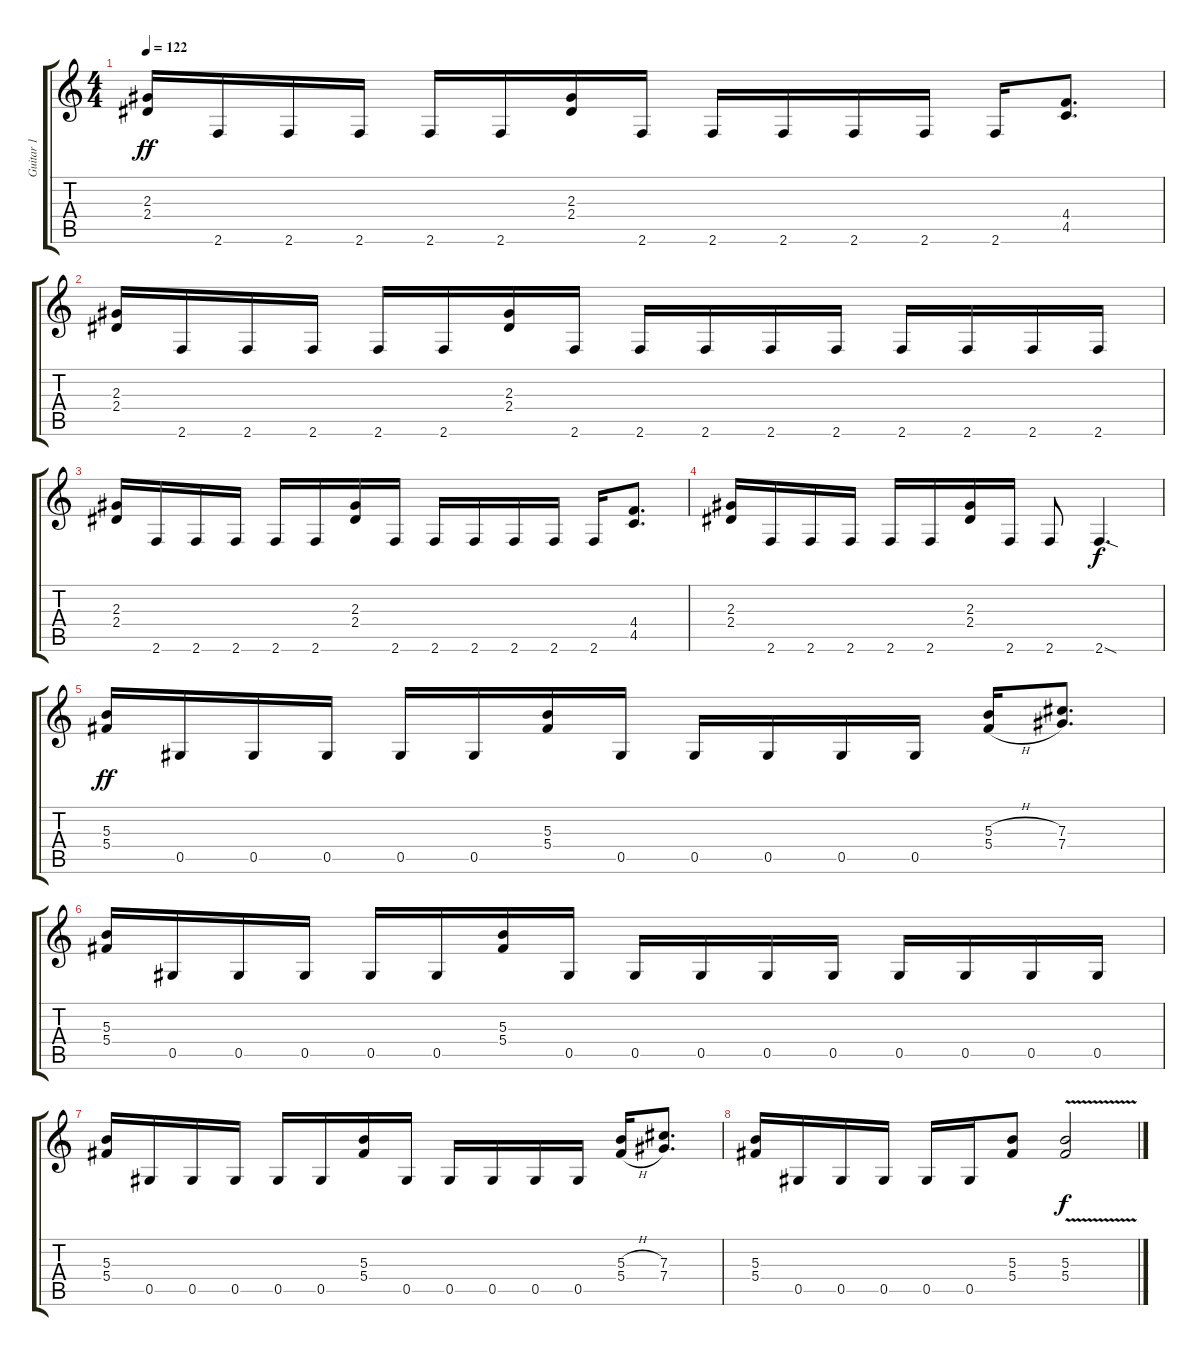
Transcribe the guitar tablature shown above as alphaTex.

\track ("Guitar 1" "Guitar 1") {instrument overdrivenguitar}
\staff {score tabs}
\tuning (Eb4 Bb3 Gb3 Db3 Ab2 Eb2) {hide}
\ts (4 4)
\tempo 122
\clef g2
\ks c
(2.3 2.4).16{dy ff} 2.6.16 2.6.16 2.6.16 2.6.16 2.6.16 (2.3 2.4).16 2.6.16 2.6.16 2.6.16 2.6.16 2.6.16 2.6.16 (4.4 4.5).8{d} |
(2.3 2.4).16 2.6.16 2.6.16 2.6.16 2.6.16 2.6.16 (2.3 2.4).16 2.6.16 2.6.16 2.6.16 2.6.16 2.6.16 2.6.16 2.6.16 2.6.16 2.6.16 |
(2.3 2.4).16 2.6.16 2.6.16 2.6.16 2.6.16 2.6.16 (2.3 2.4).16 2.6.16 2.6.16 2.6.16 2.6.16 2.6.16 2.6.16 (4.4 4.5).8{d} |
(2.3 2.4).16 2.6.16 2.6.16 2.6.16 2.6.16 2.6.16 (2.3 2.4).16 2.6.16 2.6.8 2.6{sod}.4{d dy f} |
(5.3 5.4).16{dy ff} 0.5.16 0.5.16 0.5.16 0.5.16 0.5.16 (5.3 5.4).16 0.5.16 0.5.16 0.5.16 0.5.16 0.5.16 (5.3{h} 5.4{h}).16 (7.3 7.4).8{d} |
(5.3 5.4).16 0.5.16 0.5.16 0.5.16 0.5.16 0.5.16 (5.3 5.4).16 0.5.16 0.5.16 0.5.16 0.5.16 0.5.16 0.5.16 0.5.16 0.5.16 0.5.16 |
(5.3 5.4).16 0.5.16 0.5.16 0.5.16 0.5.16 0.5.16 (5.3 5.4).16 0.5.16 0.5.16 0.5.16 0.5.16 0.5.16 (5.3{h} 5.4{h}).16 (7.3 7.4).8{d} |
(5.3 5.4).16 0.5.16 0.5.16 0.5.16 0.5.16 0.5.16 (5.3 5.4).8 (5.3{v} 5.4).2{dy f}
